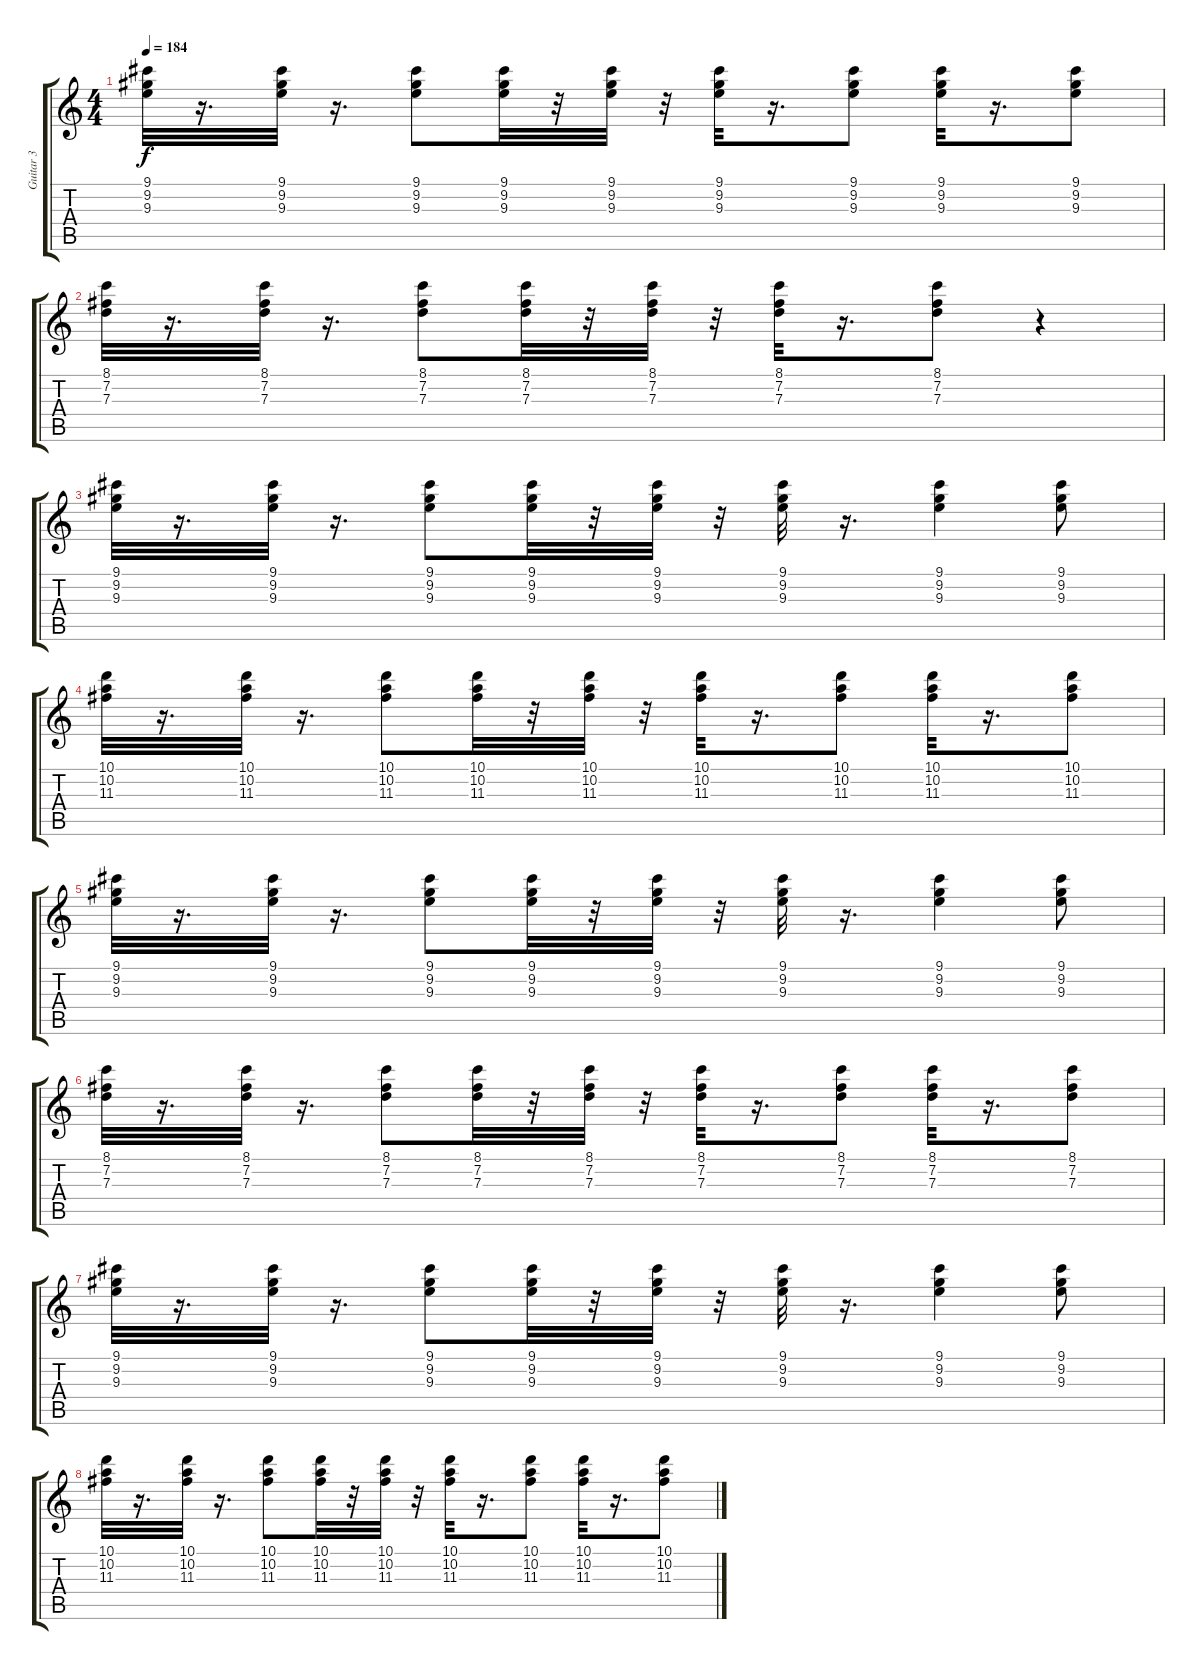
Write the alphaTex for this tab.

\track ("Guitar 3" "Guitar 3") {instrument distortionguitar}
\staff {score tabs}
\tuning (E4 B3 G3 D3 A2 E2) {hide}
\ts (4 4)
\tempo 184
\clef g2
\ks c
(9.1 9.2 9.3).32{dy f} r.16{d} (9.1 9.2 9.3).32 r.16{d} (9.1 9.2 9.3).8 (9.1 9.2 9.3).32 r.32 (9.1 9.2 9.3).32 r.32 (9.1 9.2 9.3).32 r.16{d} (9.1 9.2 9.3).8 (9.1 9.2 9.3).32 r.16{d} (9.1 9.2 9.3).8 |
(8.1 7.2 7.3).32 r.16{d} (8.1 7.2 7.3).32 r.16{d} (8.1 7.2 7.3).8 (8.1 7.2 7.3).32 r.32 (8.1 7.2 7.3).32 r.32 (8.1 7.2 7.3).32 r.16{d} (8.1 7.2 7.3).8 r.4 |
(9.1 9.2 9.3).32 r.16{d} (9.1 9.2 9.3).32 r.16{d} (9.1 9.2 9.3).8 (9.1 9.2 9.3).32 r.32 (9.1 9.2 9.3).32 r.32 (9.1 9.2 9.3).32 r.16{d} (9.1 9.2 9.3).4 (9.1 9.2 9.3).8 |
(10.1 10.2 11.3).32 r.16{d} (10.1 10.2 11.3).32 r.16{d} (10.1 10.2 11.3).8 (10.1 10.2 11.3).32 r.32 (10.1 10.2 11.3).32 r.32 (10.1 10.2 11.3).32 r.16{d} (10.1 10.2 11.3).8 (10.1 10.2 11.3).32 r.16{d} (10.1 10.2 11.3).8 |
(9.1 9.2 9.3).32 r.16{d} (9.1 9.2 9.3).32 r.16{d} (9.1 9.2 9.3).8 (9.1 9.2 9.3).32 r.32 (9.1 9.2 9.3).32 r.32 (9.1 9.2 9.3).32 r.16{d} (9.1 9.2 9.3).4 (9.1 9.2 9.3).8 |
(8.1 7.2 7.3).32 r.16{d} (8.1 7.2 7.3).32 r.16{d} (8.1 7.2 7.3).8 (8.1 7.2 7.3).32 r.32 (8.1 7.2 7.3).32 r.32 (8.1 7.2 7.3).32 r.16{d} (8.1 7.2 7.3).8 (8.1 7.2 7.3).32 r.16{d} (8.1 7.2 7.3).8 |
(9.1 9.2 9.3).32 r.16{d} (9.1 9.2 9.3).32 r.16{d} (9.1 9.2 9.3).8 (9.1 9.2 9.3).32 r.32 (9.1 9.2 9.3).32 r.32 (9.1 9.2 9.3).32 r.16{d} (9.1 9.2 9.3).4 (9.1 9.2 9.3).8 |
(10.1 10.2 11.3).32 r.16{d} (10.1 10.2 11.3).32 r.16{d} (10.1 10.2 11.3).8 (10.1 10.2 11.3).32 r.32 (10.1 10.2 11.3).32 r.32 (10.1 10.2 11.3).32 r.16{d} (10.1 10.2 11.3).8 (10.1 10.2 11.3).32 r.16{d} (10.1 10.2 11.3).8
